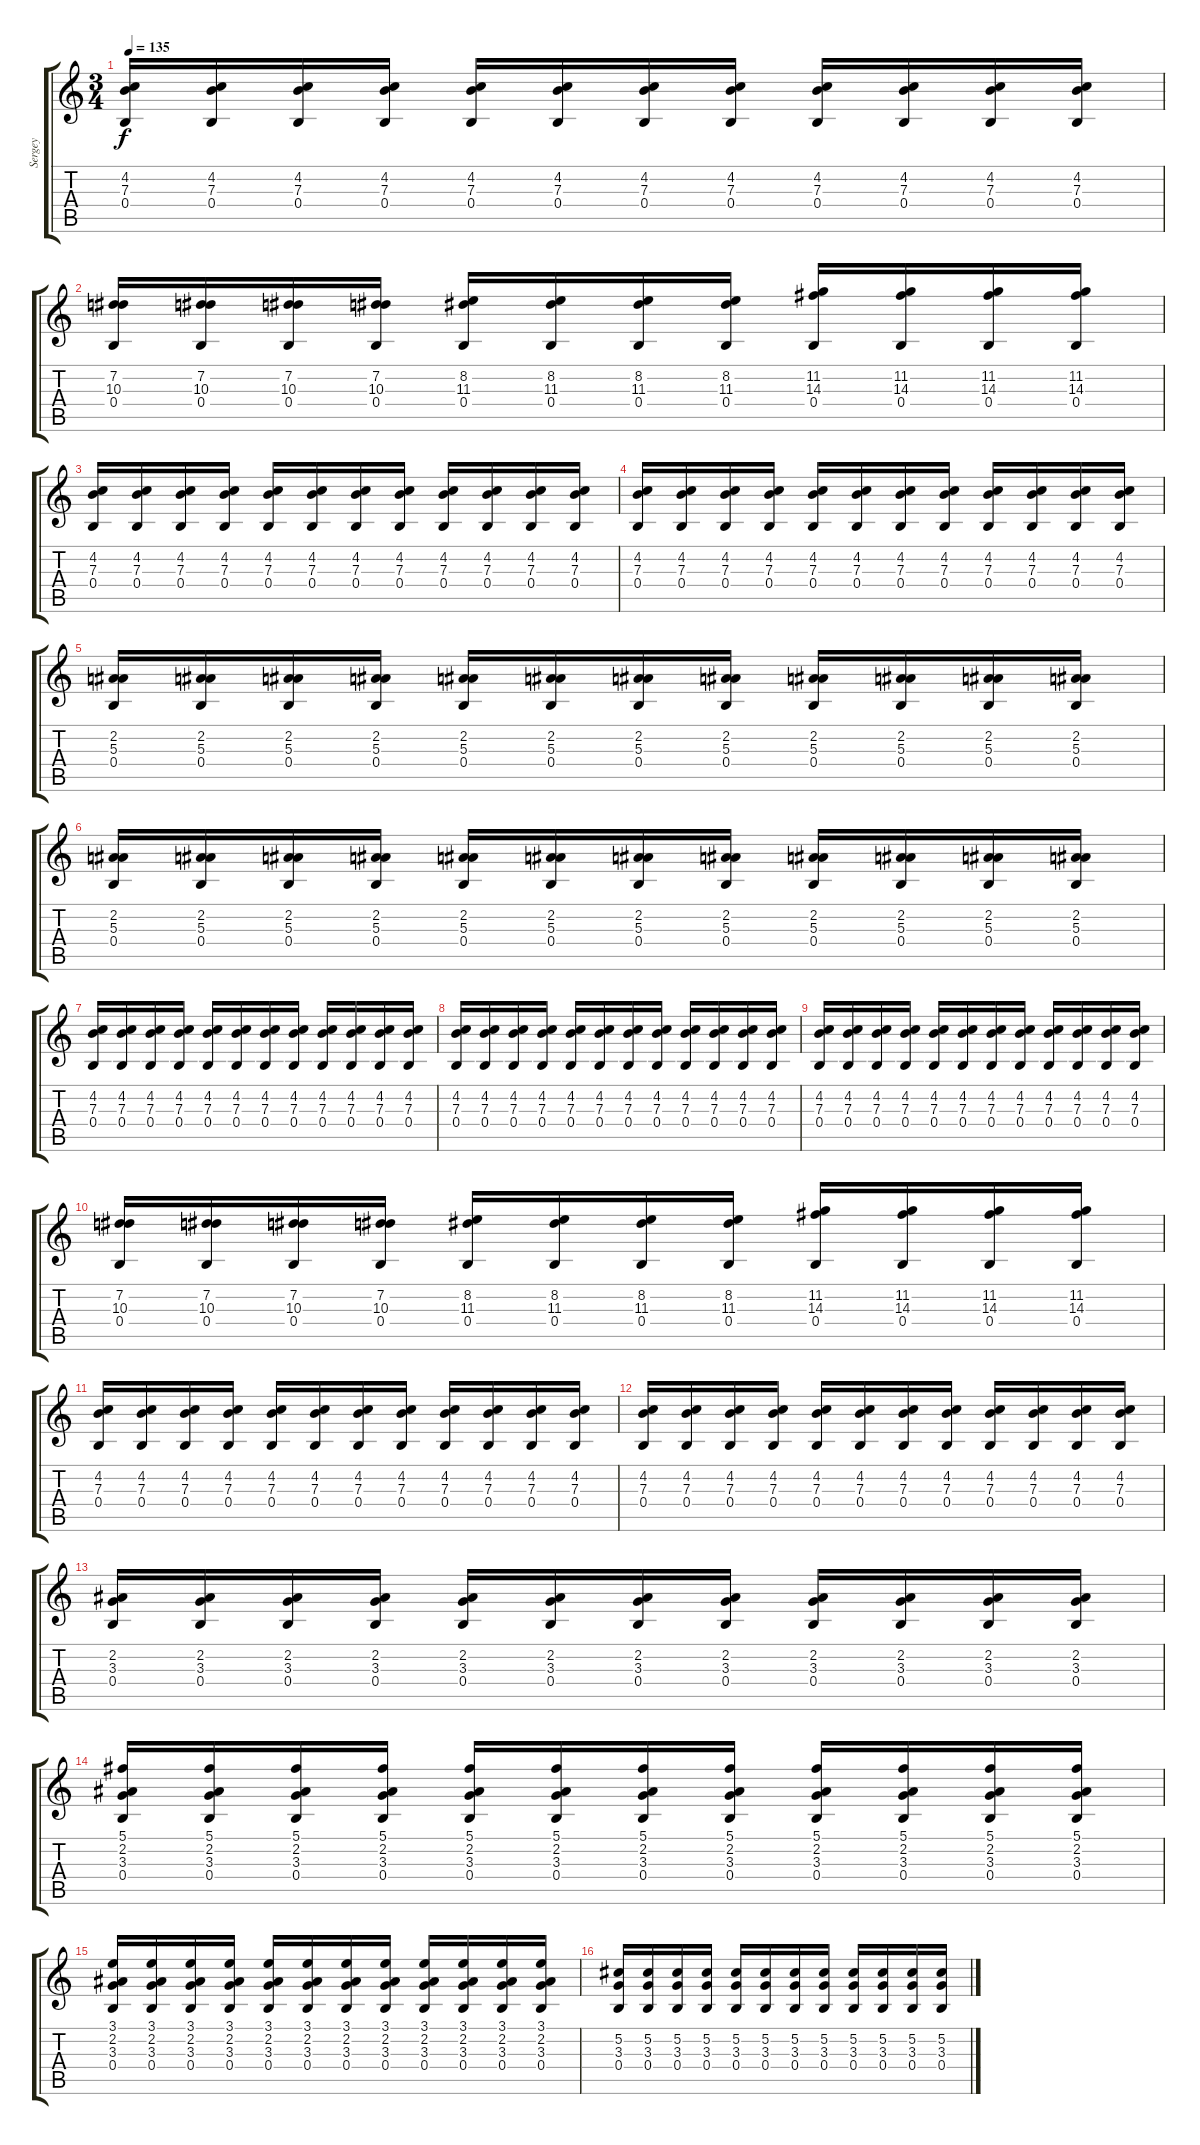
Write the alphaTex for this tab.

\track ("Sergey" "Sergey") {instrument distortionguitar}
\staff {score tabs}
\tuning (Db4 Ab3 E3 B2 Gb2 Db2) {hide}
\ts (3 4)
\tempo 135
\clef g2
\ks c
(4.2 7.3 0.4).16{dy f} (4.2 7.3 0.4).16 (4.2 7.3 0.4).16 (4.2 7.3 0.4).16 (4.2 7.3 0.4).16 (4.2 7.3 0.4).16 (4.2 7.3 0.4).16 (4.2 7.3 0.4).16 (4.2 7.3 0.4).16 (4.2 7.3 0.4).16 (4.2 7.3 0.4).16 (4.2 7.3 0.4).16 |
(7.2 10.3 0.4).16 (7.2 10.3 0.4).16 (7.2 10.3 0.4).16 (7.2 10.3 0.4).16 (8.2 11.3 0.4).16 (8.2 11.3 0.4).16 (8.2 11.3 0.4).16 (8.2 11.3 0.4).16 (11.2 14.3 0.4).16 (11.2 14.3 0.4).16 (11.2 14.3 0.4).16 (11.2 14.3 0.4).16 |
(4.2 7.3 0.4).16 (4.2 7.3 0.4).16 (4.2 7.3 0.4).16 (4.2 7.3 0.4).16 (4.2 7.3 0.4).16 (4.2 7.3 0.4).16 (4.2 7.3 0.4).16 (4.2 7.3 0.4).16 (4.2 7.3 0.4).16 (4.2 7.3 0.4).16 (4.2 7.3 0.4).16 (4.2 7.3 0.4).16 |
(4.2 7.3 0.4).16 (4.2 7.3 0.4).16 (4.2 7.3 0.4).16 (4.2 7.3 0.4).16 (4.2 7.3 0.4).16 (4.2 7.3 0.4).16 (4.2 7.3 0.4).16 (4.2 7.3 0.4).16 (4.2 7.3 0.4).16 (4.2 7.3 0.4).16 (4.2 7.3 0.4).16 (4.2 7.3 0.4).16 |
(2.2 5.3 0.4).16 (2.2 5.3 0.4).16 (2.2 5.3 0.4).16 (2.2 5.3 0.4).16 (2.2 5.3 0.4).16 (2.2 5.3 0.4).16 (2.2 5.3 0.4).16 (2.2 5.3 0.4).16 (2.2 5.3 0.4).16 (2.2 5.3 0.4).16 (2.2 5.3 0.4).16 (2.2 5.3 0.4).16 |
(2.2 5.3 0.4).16 (2.2 5.3 0.4).16 (2.2 5.3 0.4).16 (2.2 5.3 0.4).16 (2.2 5.3 0.4).16 (2.2 5.3 0.4).16 (2.2 5.3 0.4).16 (2.2 5.3 0.4).16 (2.2 5.3 0.4).16 (2.2 5.3 0.4).16 (2.2 5.3 0.4).16 (2.2 5.3 0.4).16 |
(4.2 7.3 0.4).16 (4.2 7.3 0.4).16 (4.2 7.3 0.4).16 (4.2 7.3 0.4).16 (4.2 7.3 0.4).16 (4.2 7.3 0.4).16 (4.2 7.3 0.4).16 (4.2 7.3 0.4).16 (4.2 7.3 0.4).16 (4.2 7.3 0.4).16 (4.2 7.3 0.4).16 (4.2 7.3 0.4).16 |
(4.2 7.3 0.4).16 (4.2 7.3 0.4).16 (4.2 7.3 0.4).16 (4.2 7.3 0.4).16 (4.2 7.3 0.4).16 (4.2 7.3 0.4).16 (4.2 7.3 0.4).16 (4.2 7.3 0.4).16 (4.2 7.3 0.4).16 (4.2 7.3 0.4).16 (4.2 7.3 0.4).16 (4.2 7.3 0.4).16 |
(4.2 7.3 0.4).16 (4.2 7.3 0.4).16 (4.2 7.3 0.4).16 (4.2 7.3 0.4).16 (4.2 7.3 0.4).16 (4.2 7.3 0.4).16 (4.2 7.3 0.4).16 (4.2 7.3 0.4).16 (4.2 7.3 0.4).16 (4.2 7.3 0.4).16 (4.2 7.3 0.4).16 (4.2 7.3 0.4).16 |
(7.2 10.3 0.4).16 (7.2 10.3 0.4).16 (7.2 10.3 0.4).16 (7.2 10.3 0.4).16 (8.2 11.3 0.4).16 (8.2 11.3 0.4).16 (8.2 11.3 0.4).16 (8.2 11.3 0.4).16 (11.2 14.3 0.4).16 (11.2 14.3 0.4).16 (11.2 14.3 0.4).16 (11.2 14.3 0.4).16 |
(4.2 7.3 0.4).16 (4.2 7.3 0.4).16 (4.2 7.3 0.4).16 (4.2 7.3 0.4).16 (4.2 7.3 0.4).16 (4.2 7.3 0.4).16 (4.2 7.3 0.4).16 (4.2 7.3 0.4).16 (4.2 7.3 0.4).16 (4.2 7.3 0.4).16 (4.2 7.3 0.4).16 (4.2 7.3 0.4).16 |
(4.2 7.3 0.4).16 (4.2 7.3 0.4).16 (4.2 7.3 0.4).16 (4.2 7.3 0.4).16 (4.2 7.3 0.4).16 (4.2 7.3 0.4).16 (4.2 7.3 0.4).16 (4.2 7.3 0.4).16 (4.2 7.3 0.4).16 (4.2 7.3 0.4).16 (4.2 7.3 0.4).16 (4.2 7.3 0.4).16 |
(2.2 3.3 0.4).16 (2.2 3.3 0.4).16 (2.2 3.3 0.4).16 (2.2 3.3 0.4).16 (2.2 3.3 0.4).16 (2.2 3.3 0.4).16 (2.2 3.3 0.4).16 (2.2 3.3 0.4).16 (2.2 3.3 0.4).16 (2.2 3.3 0.4).16 (2.2 3.3 0.4).16 (2.2 3.3 0.4).16 |
(5.1 2.2 3.3 0.4).16 (5.1 2.2 3.3 0.4).16 (5.1 2.2 3.3 0.4).16 (5.1 2.2 3.3 0.4).16 (5.1 2.2 3.3 0.4).16 (5.1 2.2 3.3 0.4).16 (5.1 2.2 3.3 0.4).16 (5.1 2.2 3.3 0.4).16 (5.1 2.2 3.3 0.4).16 (5.1 2.2 3.3 0.4).16 (5.1 2.2 3.3 0.4).16 (5.1 2.2 3.3 0.4).16 |
(3.1 2.2 3.3 0.4).16 (3.1 2.2 3.3 0.4).16 (3.1 2.2 3.3 0.4).16 (3.1 2.2 3.3 0.4).16 (3.1 2.2 3.3 0.4).16 (3.1 2.2 3.3 0.4).16 (3.1 2.2 3.3 0.4).16 (3.1 2.2 3.3 0.4).16 (3.1 2.2 3.3 0.4).16 (3.1 2.2 3.3 0.4).16 (3.1 2.2 3.3 0.4).16 (3.1 2.2 3.3 0.4).16 |
(5.2 3.3 0.4).16 (5.2 3.3 0.4).16 (5.2 3.3 0.4).16 (5.2 3.3 0.4).16 (5.2 3.3 0.4).16 (5.2 3.3 0.4).16 (5.2 3.3 0.4).16 (5.2 3.3 0.4).16 (5.2 3.3 0.4).16 (5.2 3.3 0.4).16 (5.2 3.3 0.4).16 (5.2 3.3 0.4).16
